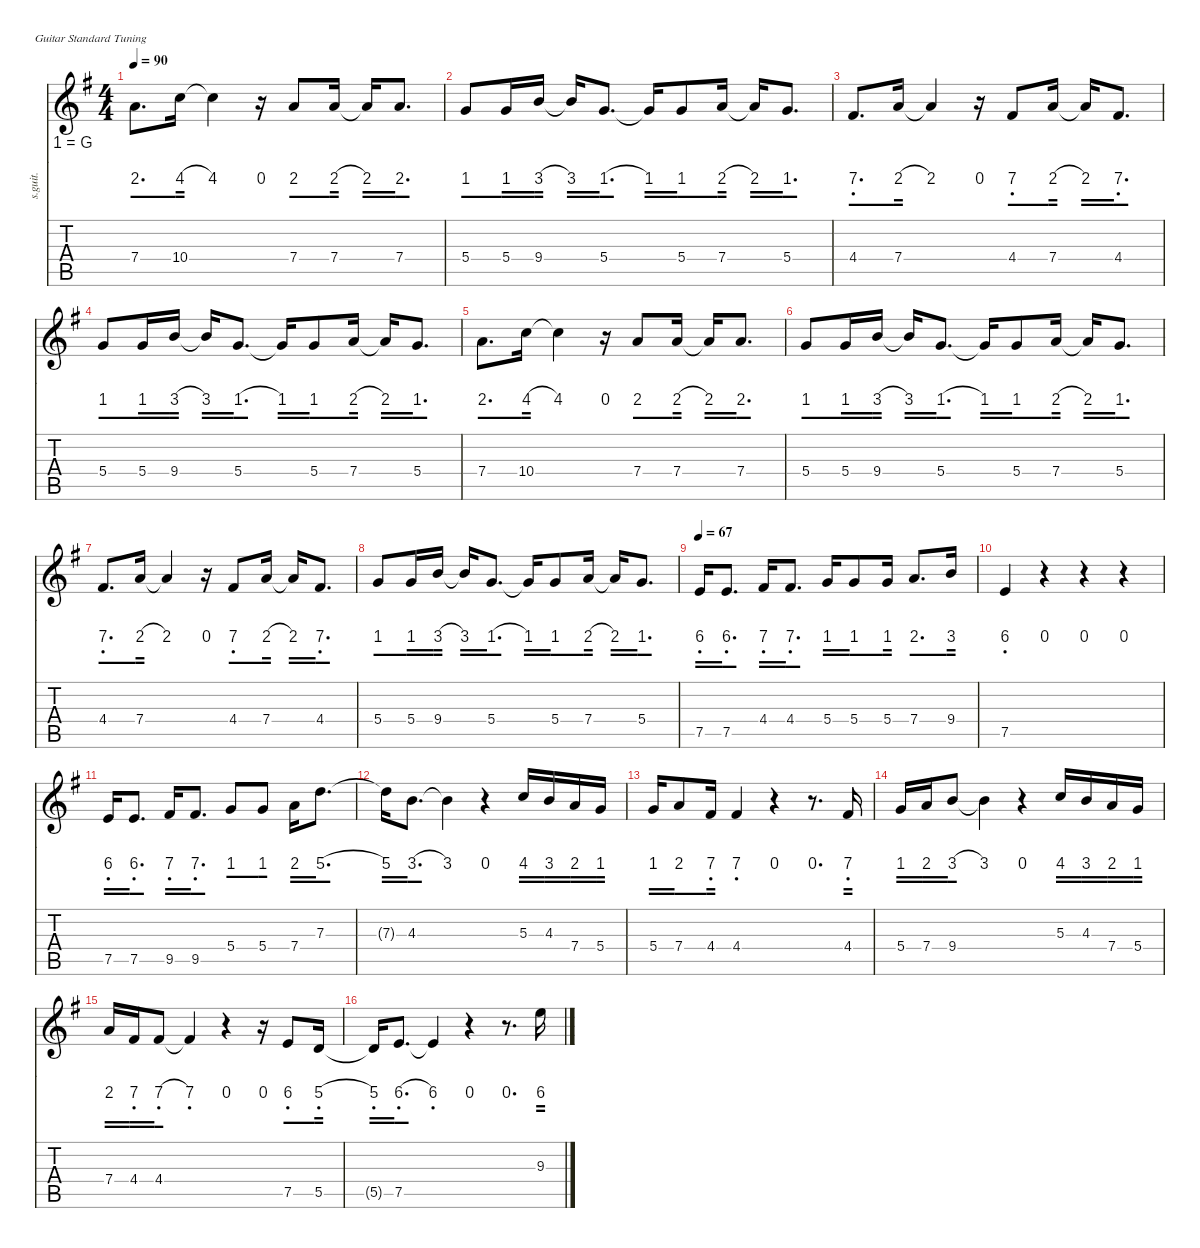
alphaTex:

\defaultSystemsLayout 4
\hideDynamics
\bracketExtendMode nobrackets
\track ("Steel Guitar" "s.guit.") {defaultSystemsLayout 4 instrument acousticguitarsteel}
\staff {score tabs numbered}
\tuning (E4 B3 G3 D3 A2 E2)
\ts (4 4)
\tempo 90
\clef g2
\ks g
7.4{acc forcenatural}.8{d dy mf instrument acousticguitarsteel} 10.4{acc forcenatural}.16 10.4{t acc forcenatural}.4 r.16 7.4{acc forcenatural}.8 7.4{acc forcenatural}.16 7.4{t acc forcenatural}.16 7.4{acc forcenatural}.8{d} |
5.4{acc forcenatural}.8 5.4{acc forcenatural}.16 9.4{acc forcenatural}.16 9.4{t acc forcenatural}.16 5.4{acc forcenatural}.8{d} 5.4{t acc forcenatural}.16 5.4{acc forcenatural}.8 7.4{acc forcenatural}.16 7.4{t acc forcenatural}.16 5.4{acc forcenatural}.8{d} |
4.4{acc #}.8{d} 7.4{acc forcenatural}.16 7.4{t acc forcenatural}.4 r.16 4.4{acc #}.8 7.4{acc forcenatural}.16 7.4{t acc forcenatural}.16 4.4{acc #}.8{d} |
5.4{acc forcenatural}.8 5.4{acc forcenatural}.16 9.4{acc forcenatural}.16 9.4{t acc forcenatural}.16 5.4{acc forcenatural}.8{d} 5.4{t acc forcenatural}.16 5.4{acc forcenatural}.8 7.4{acc forcenatural}.16 7.4{t acc forcenatural}.16 5.4{acc forcenatural}.8{d} |
7.4{acc forcenatural}.8{d} 10.4{acc forcenatural}.16 10.4{t acc forcenatural}.4 r.16 7.4{acc forcenatural}.8 7.4{acc forcenatural}.16 7.4{t acc forcenatural}.16 7.4{acc forcenatural}.8{d} |
5.4{acc forcenatural}.8 5.4{acc forcenatural}.16 9.4{acc forcenatural}.16 9.4{t acc forcenatural}.16 5.4{acc forcenatural}.8{d} 5.4{t acc forcenatural}.16 5.4{acc forcenatural}.8 7.4{acc forcenatural}.16 7.4{t acc forcenatural}.16 5.4{acc forcenatural}.8{d} |
4.4{acc #}.8{d} 7.4{acc forcenatural}.16 7.4{t acc forcenatural}.4 r.16 4.4{acc #}.8 7.4{acc forcenatural}.16 7.4{t acc forcenatural}.16 4.4{acc #}.8{d} |
5.4{acc forcenatural}.8 5.4{acc forcenatural}.16 9.4{acc forcenatural}.16 9.4{t acc forcenatural}.16 5.4{acc forcenatural}.8{d} 5.4{t acc forcenatural}.16 5.4{acc forcenatural}.8 7.4{acc forcenatural}.16 7.4{t acc forcenatural}.16 5.4{acc forcenatural}.8{d} |
\tempo 67
7.5{acc forcenatural}.16 7.5{acc forcenatural}.8{d} 4.4{acc #}.16 4.4{acc #}.8{d} 5.4{acc forcenatural}.16 5.4{acc forcenatural}.8 5.4{acc forcenatural}.16 7.4{acc forcenatural}.8{d} 9.4{acc forcenatural}.16 |
7.5{acc forcenatural}.4 r.4 r.4 r.4 |
7.5{acc forcenatural}.16 7.5{acc forcenatural}.8{d} 9.5{acc #}.16 9.5{acc #}.8{d} 5.4{acc forcenatural}.8 5.4{acc forcenatural}.8 7.4{acc forcenatural}.16 7.3{acc forcenatural}.8{d} |
7.3{t acc forcenatural}.16 4.3{acc forcenatural}.8{d} 4.3{t acc forcenatural}.4 r.4 5.3{acc forcenatural}.16 4.3{acc forcenatural}.16 7.4{acc forcenatural}.16 5.4{acc forcenatural}.16 |
5.4{acc forcenatural}.16 7.4{acc forcenatural}.8 4.4{acc #}.16 4.4{acc #}.4 r.4 r.8{d} 4.4{acc #}.16 |
5.4{acc forcenatural}.16 7.4{acc forcenatural}.16 9.4{acc forcenatural}.8 9.4{t acc forcenatural}.4 r.4 5.3{acc forcenatural}.16 4.3{acc forcenatural}.16 7.4{acc forcenatural}.16 5.4{acc forcenatural}.16 |
7.4{acc forcenatural}.16 4.4{acc #}.16 4.4{acc #}.8 4.4{t acc #}.4 r.4 r.16 7.5{acc forcenatural}.8 5.5{acc forcenatural}.16 |
5.5{t acc forcenatural}.16 7.5{acc forcenatural}.8{d} 7.5{t acc forcenatural}.4 r.4 r.8{d} 9.3{acc forcenatural}.16
